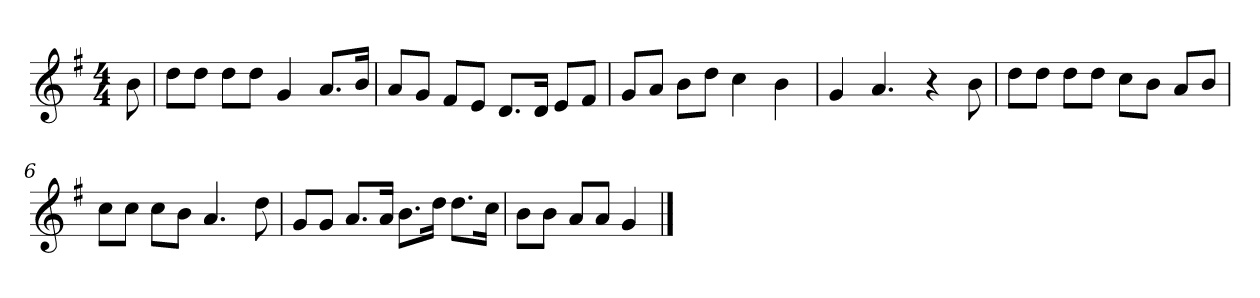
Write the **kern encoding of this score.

**kern
*part1
*staff1
*k[f#]
*M4/4
*MM120
=
8b
=1
8ddL
8ddJ
8ddL
8ddJ
4g
8.aL
16bJk
=2
8aL
8gJ
8f#L
8eJ
8.dL
16dJk
8eL
8f#J
=3
8gL
8aJ
8bL
8ddJ
4cc
4b
=4
4g
4.a
4r
8b
=5
8ddL
8ddJ
8ddL
8ddJ
8ccL
8bJ
8aL
8bJ
=6
8ccL
8ccJ
8ccL
8bJ
4.a
8dd
=7
8gL
8gJ
8.aL
16aJk
8.bL
16ddJk
8.ddL
16ccJk
=8
8bL
8bJ
8aL
8aJ
4g
==
*-
